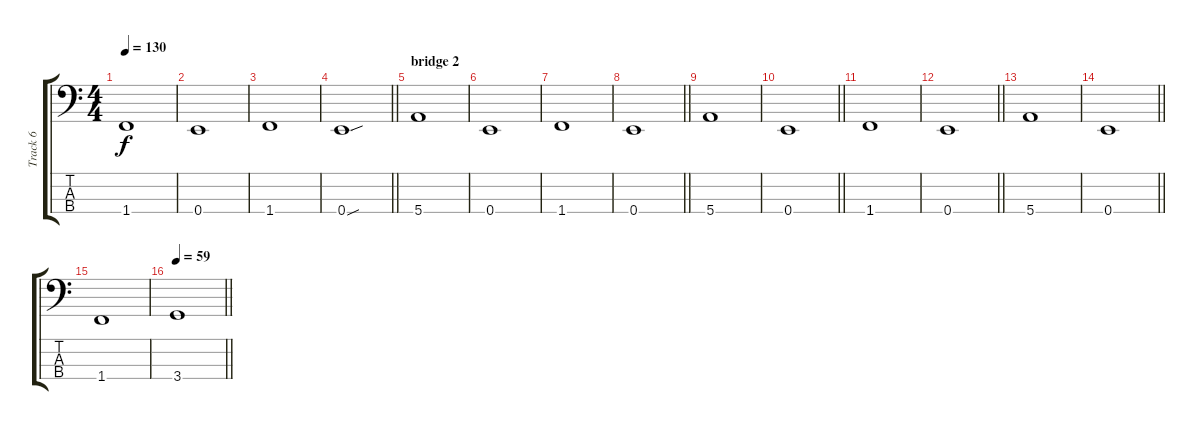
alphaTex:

\track ("Track 6" "Track 6") {instrument electricbassfinger}
\staff {score tabs}
\tuning (G2 D2 A1 E1) {hide}
\ts (4 4)
\tempo 130
\clef f4
\ks c
1.4.1{dy f} |
0.4.1 |
1.4.1 |
\barLineRight lightlight
0.4{sou}.1 |
\section ("" "bridge 2")
5.4.1 |
0.4.1 |
1.4.1 |
\barLineRight lightlight
0.4.1 |
5.4.1 |
\barLineRight lightlight
0.4.1 |
1.4.1 |
\barLineRight lightlight
0.4.1 |
5.4.1 |
\barLineRight lightlight
0.4.1 |
1.4.1 |
\tempo 59
\barLineRight lightlight
3.4.1
